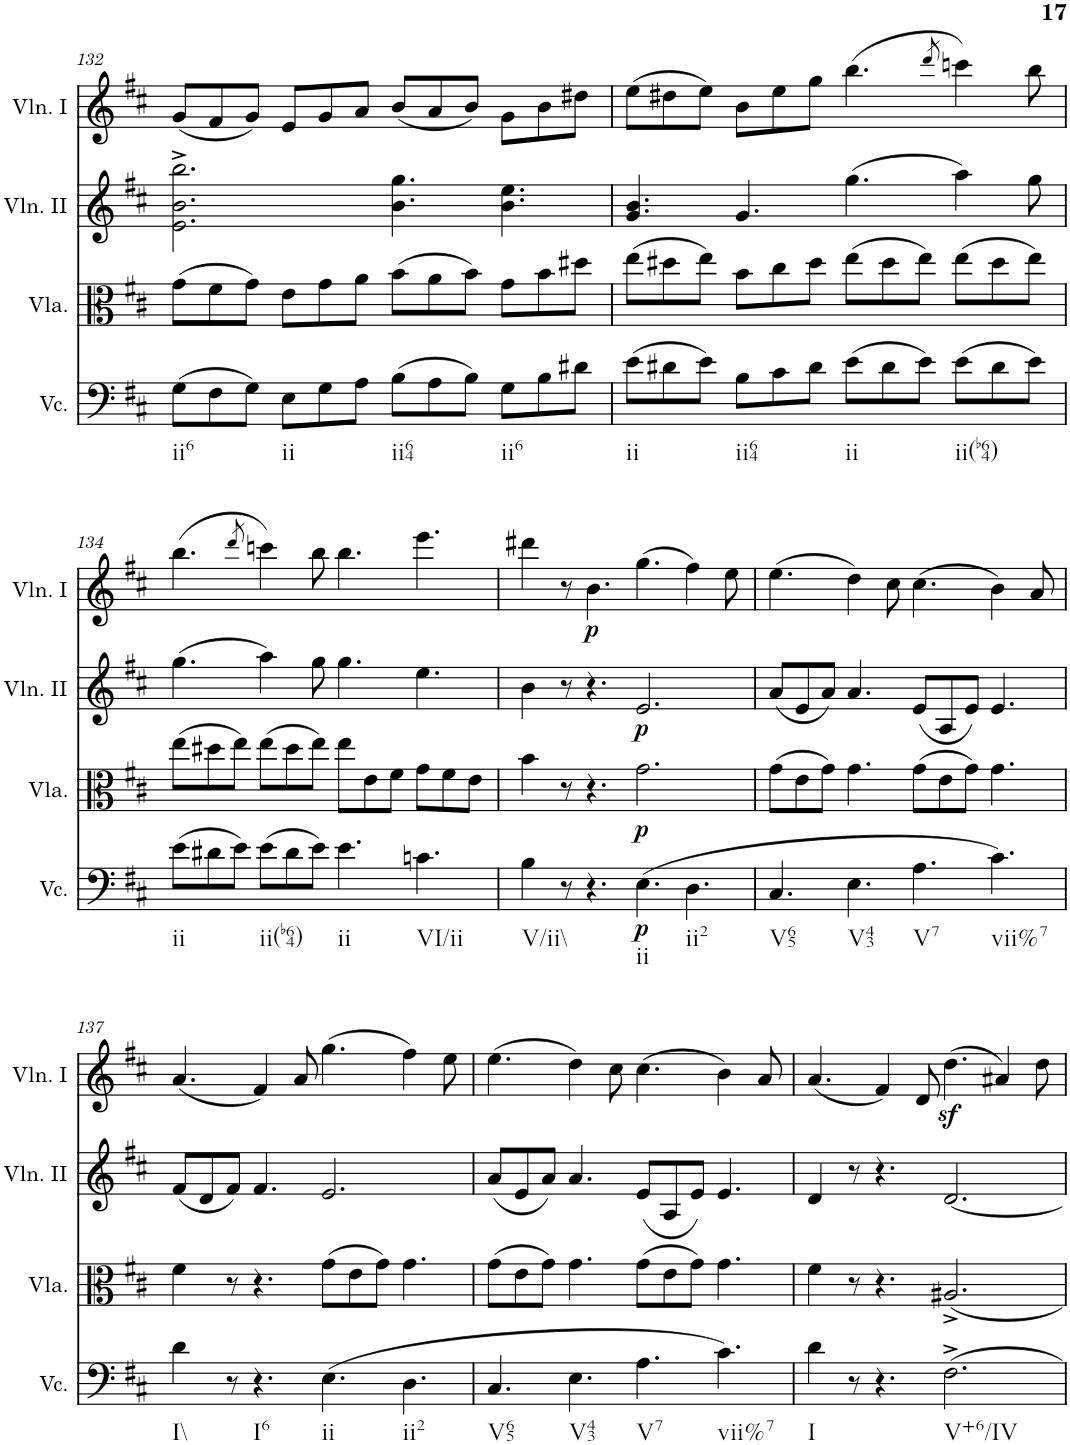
**kern	**dynam	**kern	**dynam	**kern	**dynam	**kern	**dynam
*part4	*part4	*part3	*part3	*part2	*part2	*part1	*part1
*staff4	*staff4	*staff3	*staff3	*staff2	*staff2	*staff1	*staff1
*I"Violoncello	*	*I"Viola	*	*I"Violino II	*	*I"Violino I	*
*I'Vc.	*	*I'Vla.	*	*I'Vln. II	*	*I'Vln. I	*
!!LO:PB:g=z
*clefF4	*	*clefC3	*	*clefG2	*	*clefG2	*
*k[f#c#]	*	*k[f#c#]	*	*k[f#c#]	*	*k[f#c#]	*
*M12/8	*	*M12/8	*	*M12/8	*	*M12/8	*
=132	=132	=132	=132	=132	=132	=132	=132
!LO:TX:b:t=ii6	!	!	!	!	!	!	!
(8G\L	.	(8g\L	.	2.e\^ 2.b\^ 2.bb\^	.	(8g/L	.
8F#\	.	8f#\	.	.	.	8f#/	.
8G\J)	.	8g\J)	.	.	.	8g/J)	.
!LO:TX:b:t=ii	!	!	!	!	!	!	!
8E\L	.	8e\L	.	.	.	8e/L	.
8G\	.	8g\	.	.	.	8g/	.
8A\J	.	8a\J	.	.	.	8a/J	.
!LO:TX:b:t=ii64	!	!	!	!	!	!	!
(8B\L	.	(8b\L	.	4.b\ 4.gg\	.	(8b/L	.
8A\	.	8a\	.	.	.	8a/	.
8B\J)	.	8b\J)	.	.	.	8b/J)	.
!LO:TX:b:t=ii6	!	!	!	!	!	!	!
8G\L	.	8g\L	.	4.b\ 4.ee\	.	8g\L	.
8B\	.	8b\	.	.	.	8b\	.
8d#X\J	.	8dd#X\J	.	.	.	8dd#X\J	.
=133	=133	=133	=133	=133	=133	=133	=133
!LO:TX:b:t=ii	!	!	!	!	!	!	!
(8e\L	.	(8ee\L	.	4.g/ 4.b/	.	(8ee\L	.
8d#X\	.	8dd#X\	.	.	.	8dd#X\	.
8e\J)	.	8ee\J)	.	.	.	8ee\J)	.
!LO:TX:b:t=ii64	!	!	!	!	!	!	!
8B\L	.	8b\L	.	4.g/	.	8b\L	.
8c#\	.	8cc#\	.	.	.	8ee\	.
8d#\J	.	8dd#\J	.	.	.	8gg\J	.
!LO:TX:b:t=ii	!	!	!	!	!	!	!
(8e\L	.	(8ee\L	.	(4.gg\	.	(4.bb\	.
8d#\	.	8dd#\	.	.	.	.	.
8e\J)	.	8ee\J)	.	.	.	.	.
.	.	.	.	.	.	8qddd/	.
!LO:TX:b:t=ii(b64)	!	!	!	!	!	!	!
(8e\L	.	(8ee\L	.	4aa\)	.	4cccn\)	.
8d#\	.	8dd#\	.	.	.	.	.
8e\J)	.	8ee\J)	.	8gg\	.	8bb\	.
!!LO:LB:g=z
=134	=134	=134	=134	=134	=134	=134	=134
!LO:TX:b:t=ii	!	!	!	!	!	!	!
(8e\L	.	(8ee\L	.	(4.gg\	.	(4.bb\	.
8d#X\	.	8dd#X\	.	.	.	.	.
8e\J)	.	8ee\J)	.	.	.	.	.
.	.	.	.	.	.	8qddd/	.
!LO:TX:b:t=ii(b64)	!	!	!	!	!	!	!
(8e\L	.	(8ee\L	.	4aa\)	.	4cccn\)	.
8d#\	.	8dd#\	.	.	.	.	.
8e\J)	.	8ee\J)	.	8gg\	.	8bb\	.
!LO:TX:b:t=ii	!	!	!	!	!	!	!
4.e\	.	8ee\L	.	4.gg\	.	4.bb\	.
.	.	8e\	.	.	.	.	.
.	.	8f#\J	.	.	.	.	.
!LO:TX:b:t=VI/ii	!	!	!	!	!	!	!
4.cn\	.	8g\L	.	4.ee\	.	4.eee\	.
.	.	8f#\	.	.	.	.	.
.	.	8e\J	.	.	.	.	.
=135	=135	=135	=135	=135	=135	=135	=135
!LO:TX:b:t=V/ii\\	!	!	!	!	!	!	!
4B\	.	4b\	.	4b\	.	4ddd#X\	.
8r	.	8r	.	8r	.	8r	.
!	!	!	!	!	!	!	!LO:DY:b
4.r	.	4.r	.	4.r	.	4.b\	p
!LO:TX:b:t=ii	!	!	!	!	!	!	!
!	!LO:DY:b	!	!LO:DY:b	!	!LO:DY:b	!	!
(4.E\	p	2.g\	p	2.e/	p	(4.gg\	.
!LO:TX:b:t=ii2	!	!	!	!	!	!	!
4.D\	.	.	.	.	.	4ff#\)	.
.	.	.	.	.	.	8ee\	.
=136	=136	=136	=136	=136	=136	=136	=136
!LO:TX:b:t=V65	!	!	!	!	!	!	!
4.C#/	.	(8g\L	.	(8a/L	.	(4.ee\	.
.	.	8e\	.	8e/	.	.	.
.	.	8g\J)	.	8a/J)	.	.	.
!LO:TX:b:t=V43	!	!	!	!	!	!	!
4.E\	.	4.g\	.	4.a/	.	4dd\)	.
.	.	.	.	.	.	8cc#\	.
!LO:TX:b:t=V7	!	!	!	!	!	!	!
4.A\	.	(8g\L	.	(8e/L	.	(4.cc#\	.
.	.	8e\	.	8A/	.	.	.
.	.	8g\J)	.	8e/J)	.	.	.
!LO:TX:b:t=vii%7	!	!	!	!	!	!	!
4.c#\)	.	4.g\	.	4.e/	.	4b\)	.
.	.	.	.	.	.	8a/	.
!!LO:LB:g=z
=137	=137	=137	=137	=137	=137	=137	=137
!LO:TX:b:t=I\\	!	!	!	!	!	!	!
4d\	.	4f#\	.	(8f#/L	.	(4.a/	.
.	.	.	.	8d/	.	.	.
8r	.	8r	.	8f#/J)	.	.	.
!LO:TX:b:t=I6	!	!	!	!	!	!	!
4.r	.	4.r	.	4.f#/	.	4f#/)	.
.	.	.	.	.	.	8a/	.
!LO:TX:b:t=ii	!	!	!	!	!	!	!
(4.E\	.	(8g\L	.	2.e/	.	(4.gg\	.
.	.	8e\	.	.	.	.	.
.	.	8g\J)	.	.	.	.	.
!LO:TX:b:t=ii2	!	!	!	!	!	!	!
4.D\	.	4.g\	.	.	.	4ff#\)	.
.	.	.	.	.	.	8ee\	.
=138	=138	=138	=138	=138	=138	=138	=138
!LO:TX:b:t=V65	!	!	!	!	!	!	!
4.C#/	.	(8g\L	.	(8a/L	.	(4.ee\	.
.	.	8e\	.	8e/	.	.	.
.	.	8g\J)	.	8a/J)	.	.	.
!LO:TX:b:t=V43	!	!	!	!	!	!	!
4.E\	.	4.g\	.	4.a/	.	4dd\)	.
.	.	.	.	.	.	8cc#\	.
!LO:TX:b:t=V7	!	!	!	!	!	!	!
4.A\	.	(8g\L	.	(8e/L	.	(4.cc#\	.
.	.	8e\	.	8A/	.	.	.
.	.	8g\J)	.	8e/J)	.	.	.
!LO:TX:b:t=vii%7	!	!	!	!	!	!	!
4.c#\)	.	4.g\	.	4.e/	.	4b\)	.
.	.	.	.	.	.	8a/	.
=139	=139	=139	=139	=139	=139	=139	=139
!LO:TX:b:t=I	!	!	!	!	!	!	!
4d\	.	4f#\	.	4d/	.	(4.a/	.
8r	.	8r	.	8r	.	.	.
4.r	.	4.r	.	4.r	.	4f#/)	.
.	.	.	.	.	.	8d/	.
!LO:TX:b:t=V+6/IV	!	!	!	!	!	!	!
2.F#^\	.	2.A#X^/	.	[2.d/	.	(4.ddz<\	.
.	.	.	.	.	.	4a#X/)	.
.	.	.	.	.	.	8dd\	.
=	=	=	=	=	=	=	=
*-	*-	*-	*-	*-	*-	*-	*-
